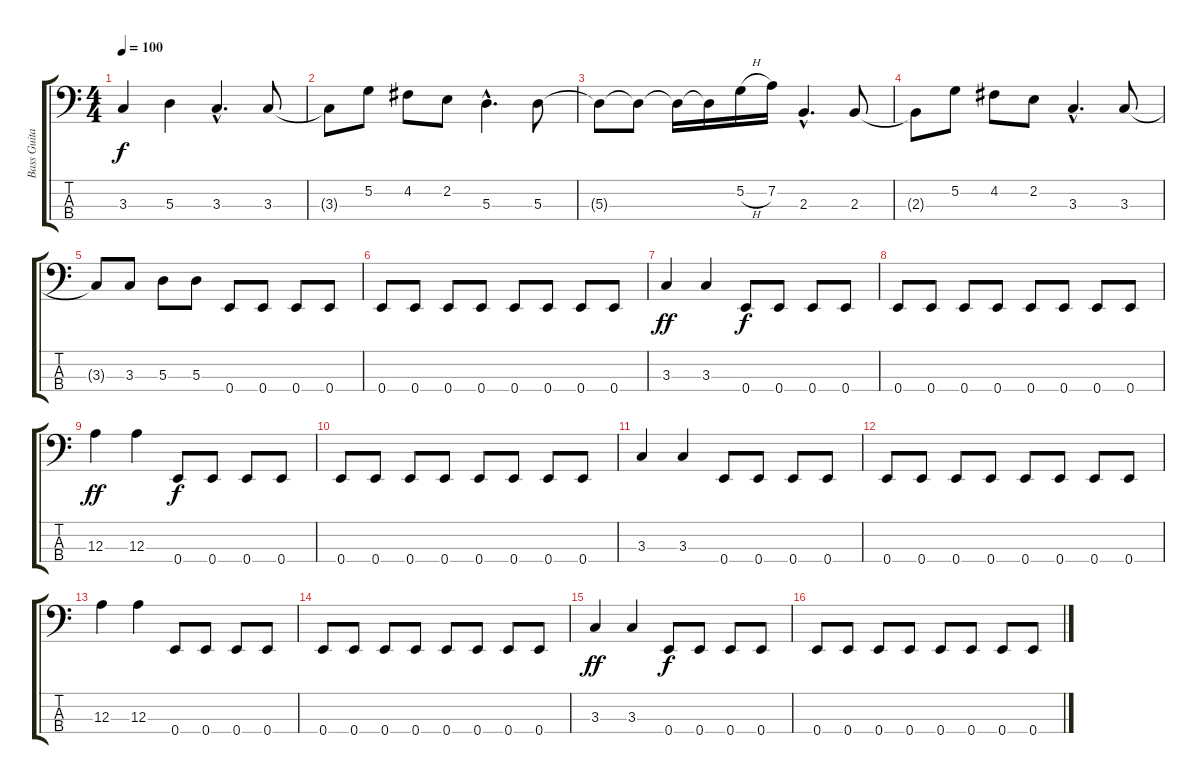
\track ("Bass Guitar" "Bass Guita") {instrument electricbassfinger}
\staff {score tabs}
\tuning (G2 D2 A1 E1) {hide}
\ts (4 4)
\tempo 100
\clef f4
\ks c
3.3{t}.4{dy f} 5.3.4 3.3{hac}.4{d} 3.3.8 |
3.3{t}.8 5.2.8 4.2.8 2.2.8 5.3{hac}.4{d} 5.3.8 |
5.3{t}.8 5.3{t}.8 5.3{t}.16 5.3{t}.16 5.2{h}.16 7.2.16 2.3{hac}.4{d} 2.3.8 |
2.3{t}.8 5.2.8 4.2.8 2.2.8 3.3{hac}.4{d} 3.3.8 |
3.3{t}.8 3.3.8 5.3.8 5.3.8 0.4.8 0.4.8 0.4.8 0.4.8 |
0.4.8 0.4.8 0.4.8 0.4.8 0.4.8 0.4.8 0.4.8 0.4.8 |
3.3.4{dy ff} 3.3.4 0.4.8{dy f} 0.4.8 0.4.8 0.4.8 |
0.4.8 0.4.8 0.4.8 0.4.8 0.4.8 0.4.8 0.4.8 0.4.8 |
12.3.4{dy ff} 12.3.4 0.4.8{dy f} 0.4.8 0.4.8 0.4.8 |
0.4.8 0.4.8 0.4.8 0.4.8 0.4.8 0.4.8 0.4.8 0.4.8 |
3.3.4 3.3.4 0.4.8 0.4.8 0.4.8 0.4.8 |
0.4.8 0.4.8 0.4.8 0.4.8 0.4.8 0.4.8 0.4.8 0.4.8 |
12.3.4 12.3.4 0.4.8 0.4.8 0.4.8 0.4.8 |
0.4.8 0.4.8 0.4.8 0.4.8 0.4.8 0.4.8 0.4.8 0.4.8 |
3.3.4{dy ff} 3.3.4 0.4.8{dy f} 0.4.8 0.4.8 0.4.8 |
0.4.8 0.4.8 0.4.8 0.4.8 0.4.8 0.4.8 0.4.8 0.4.8
